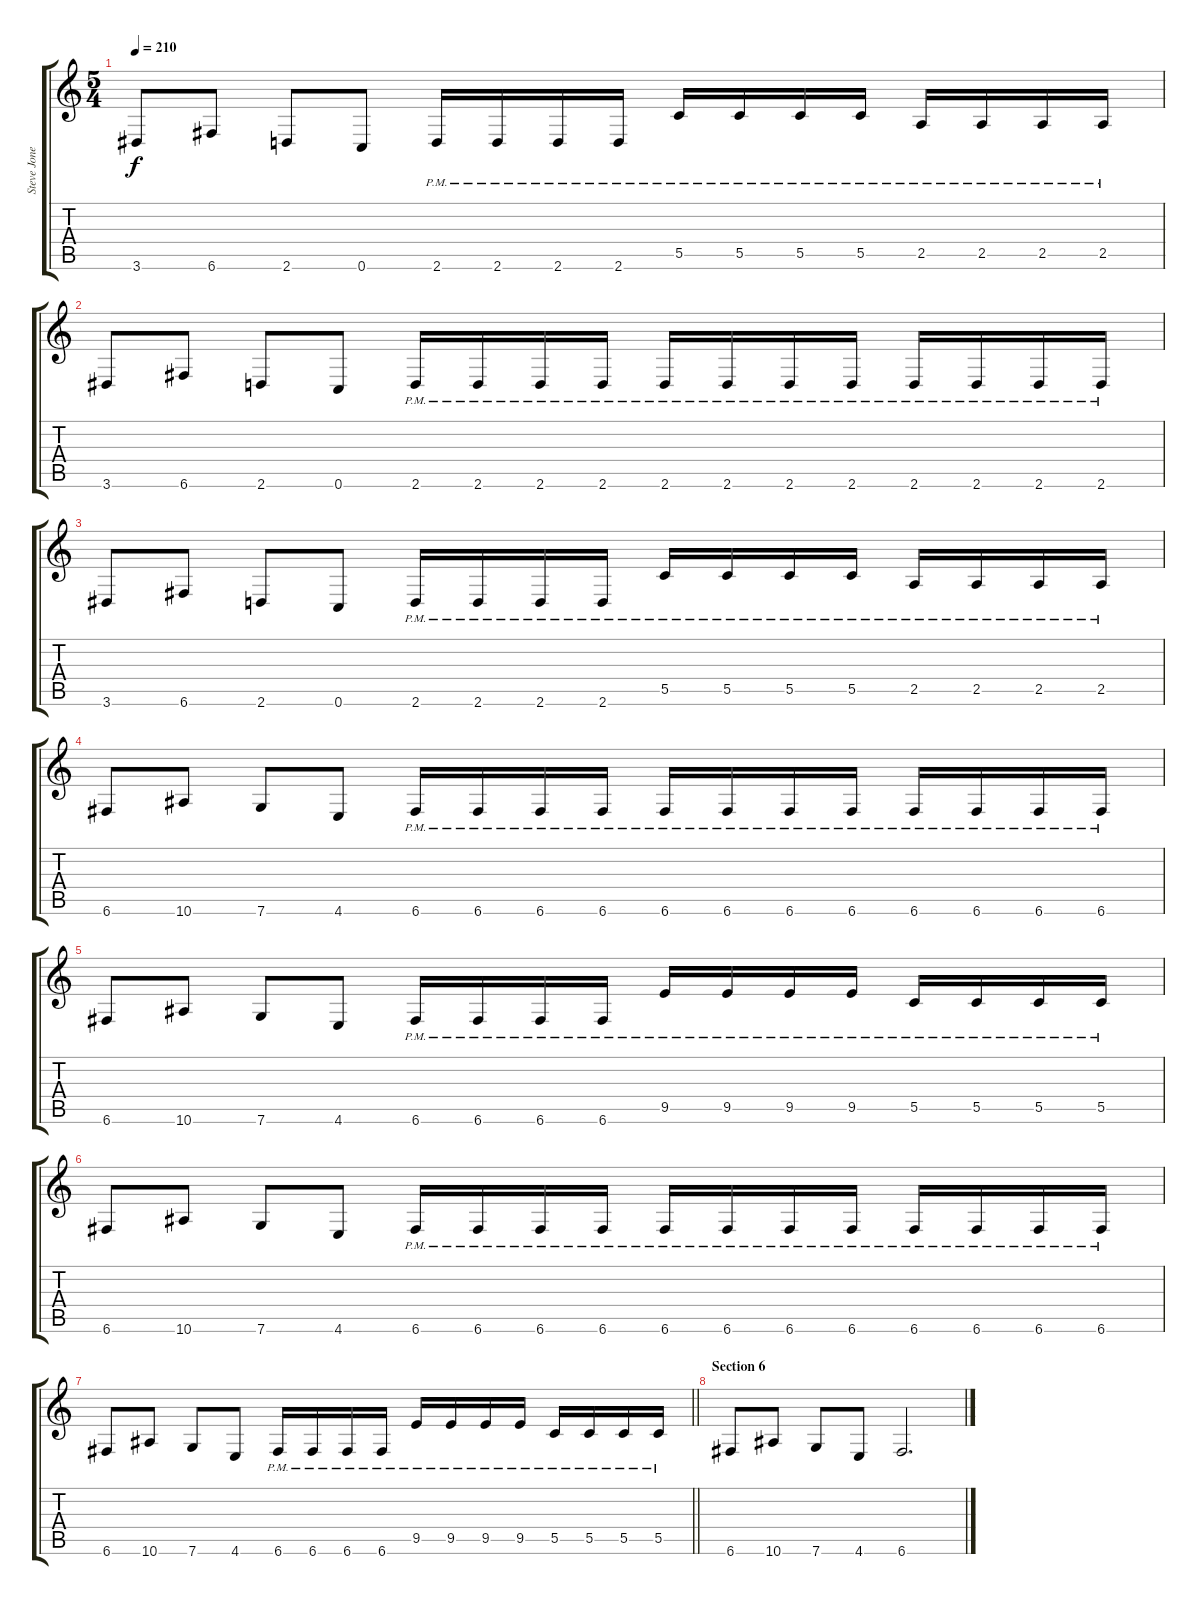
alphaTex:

\track ("Steve Jones - guitar" "Steve Jone") {instrument distortionguitar}
\staff {score tabs}
\tuning (D4 A3 F3 C3 G2 C2) {hide}
\ts (5 4)
\tempo 210
\clef g2
\ks c
3.6.8{dy f} 6.6.8 2.6.8 0.6.8 2.6{pm}.16 2.6{pm}.16 2.6{pm}.16 2.6{pm}.16 5.5{pm}.16 5.5{pm}.16 5.5{pm}.16 5.5{pm}.16 2.5{pm}.16 2.5{pm}.16 2.5{pm}.16 2.5{pm}.16 |
3.6.8 6.6.8 2.6.8 0.6.8 2.6{pm}.16 2.6{pm}.16 2.6{pm}.16 2.6{pm}.16 2.6{pm}.16 2.6{pm}.16 2.6{pm}.16 2.6{pm}.16 2.6{pm}.16 2.6{pm}.16 2.6{pm}.16 2.6{pm}.16 |
3.6.8 6.6.8 2.6.8 0.6.8 2.6{pm}.16 2.6{pm}.16 2.6{pm}.16 2.6{pm}.16 5.5{pm}.16 5.5{pm}.16 5.5{pm}.16 5.5{pm}.16 2.5{pm}.16 2.5{pm}.16 2.5{pm}.16 2.5{pm}.16 |
6.6.8 10.6.8 7.6.8 4.6.8 6.6{pm}.16 6.6{pm}.16 6.6{pm}.16 6.6{pm}.16 6.6{pm}.16 6.6{pm}.16 6.6{pm}.16 6.6{pm}.16 6.6{pm}.16 6.6{pm}.16 6.6{pm}.16 6.6{pm}.16 |
6.6.8 10.6.8 7.6.8 4.6.8 6.6{pm}.16 6.6{pm}.16 6.6{pm}.16 6.6{pm}.16 9.5{pm}.16 9.5{pm}.16 9.5{pm}.16 9.5{pm}.16 5.5{pm}.16 5.5{pm}.16 5.5{pm}.16 5.5{pm}.16 |
6.6.8 10.6.8 7.6.8 4.6.8 6.6{pm}.16 6.6{pm}.16 6.6{pm}.16 6.6{pm}.16 6.6{pm}.16 6.6{pm}.16 6.6{pm}.16 6.6{pm}.16 6.6{pm}.16 6.6{pm}.16 6.6{pm}.16 6.6{pm}.16 |
\barLineRight lightlight
6.6.8 10.6.8 7.6.8 4.6.8 6.6{pm}.16 6.6{pm}.16 6.6{pm}.16 6.6{pm}.16 9.5{pm}.16 9.5{pm}.16 9.5{pm}.16 9.5{pm}.16 5.5{pm}.16 5.5{pm}.16 5.5{pm}.16 5.5{pm}.16 |
\section ("" "Section 6")
6.6.8 10.6.8 7.6.8 4.6.8 6.6.2{d}
